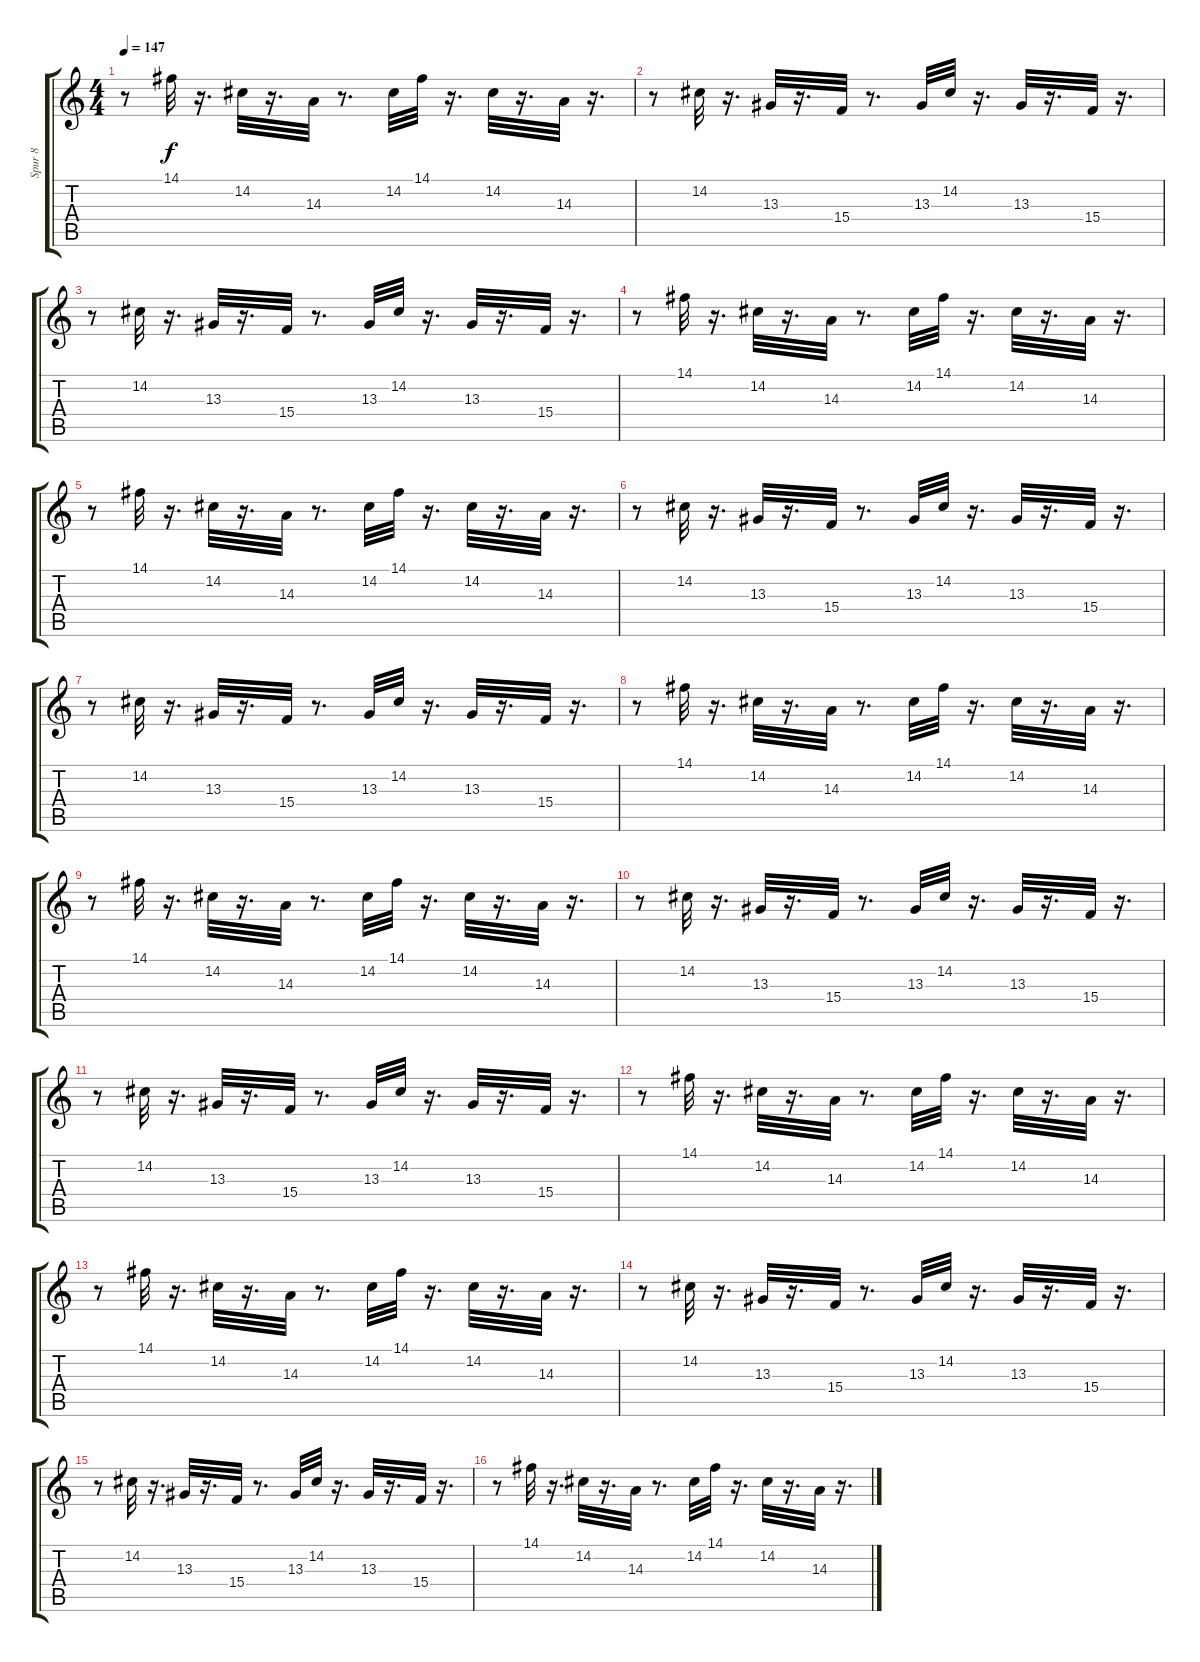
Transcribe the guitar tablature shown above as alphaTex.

\track ("Spur 8" "Spur 8") {instrument musicbox}
\staff {score tabs}
\tuning (E4 B3 G3 D3 A2 E2) {hide}
\ts (4 4)
\tempo 147
\clef g2
\ks c
r.8{dy f} 14.1.32 r.16{d} 14.2.32 r.16{d} 14.3.32 r.8{d} 14.2.32 14.1.32 r.16{d} 14.2.32 r.16{d} 14.3.32 r.16{d} |
r.8 14.2.32 r.16{d} 13.3.32 r.16{d} 15.4.32 r.8{d} 13.3.32 14.2.32 r.16{d} 13.3.32 r.16{d} 15.4.32 r.16{d} |
r.8 14.2.32 r.16{d} 13.3.32 r.16{d} 15.4.32 r.8{d} 13.3.32 14.2.32 r.16{d} 13.3.32 r.16{d} 15.4.32 r.16{d} |
r.8 14.1.32 r.16{d} 14.2.32 r.16{d} 14.3.32 r.8{d} 14.2.32 14.1.32 r.16{d} 14.2.32 r.16{d} 14.3.32 r.16{d} |
r.8 14.1.32 r.16{d} 14.2.32 r.16{d} 14.3.32 r.8{d} 14.2.32 14.1.32 r.16{d} 14.2.32 r.16{d} 14.3.32 r.16{d} |
r.8 14.2.32 r.16{d} 13.3.32 r.16{d} 15.4.32 r.8{d} 13.3.32 14.2.32 r.16{d} 13.3.32 r.16{d} 15.4.32 r.16{d} |
r.8 14.2.32{instrument musicbox} r.16{d} 13.3.32{volume 10} r.16{d} 15.4.32 r.8{d} 13.3.32{volume 9} 14.2.32{volume 9} r.16{d} 13.3.32{volume 9} r.16{d} 15.4.32 r.16{d} |
r.8 14.1.32{volume 9} r.16{d} 14.2.32{volume 9} r.16{d} 14.3.32{volume 9} r.8{d} 14.2.32 14.1.32{volume 8} r.16{d} 14.2.32{volume 8} r.16{d} 14.3.32{volume 8} r.16{d} |
r.8 14.1.32{volume 8} r.16{d} 14.2.32{volume 8} r.16{d} 14.3.32 r.8{d} 14.2.32{volume 8} 14.1.32 r.16{d} 14.2.32{volume 8} r.16{d} 14.3.32{volume 7} r.16{d} |
r.8 14.2.32{volume 7} r.16{d} 13.3.32{volume 7} r.16{d} 15.4.32{volume 7} r.8{d} 13.3.32{volume 7} 14.2.32{volume 7} r.16{d} 13.3.32{volume 7} r.16{d} 15.4.32{volume 6} r.16{d} |
r.8 14.2.32{volume 6} r.16{d} 13.3.32{volume 6} r.16{d} 15.4.32{volume 6} r.8{d} 13.3.32{volume 6} 14.2.32{volume 6} r.16{d} 13.3.32{volume 6} r.16{d} 15.4.32{volume 6} r.16{d} |
r.8 14.1.32{volume 6} r.16{d} 14.2.32{volume 5} r.16{d} 14.3.32{volume 5} r.8{d} 14.2.32{volume 5} 14.1.32{volume 5} r.16{d} 14.2.32{volume 5} r.16{d} 14.3.32{volume 5} r.16{d} |
r.8 14.1.32{volume 4} r.16{d} 14.2.32{volume 4} r.16{d} 14.3.32{volume 4} r.8{d} 14.2.32{volume 4} 14.1.32 r.16{d} 14.2.32{volume 4} r.16{d} 14.3.32{volume 4} r.16{d} |
r.8 14.2.32{volume 4} r.16{d} 13.3.32{volume 3} r.16{d} 15.4.32 r.8{d} 13.3.32{volume 3} 14.2.32{volume 3} r.16{d} 13.3.32{volume 3} r.16{d} 15.4.32{volume 3} r.16{d} |
r.8 14.2.32{volume 3} r.16{d} 13.3.32{volume 3} r.16{d} 15.4.32{volume 2} r.8{d} 13.3.32{volume 2} 14.2.32 r.16{d} 13.3.32{volume 2} r.16{d} 15.4.32{volume 2} r.16{d} |
r.8 14.1.32{volume 2} r.16{d} 14.2.32{volume 2} r.16{d} 14.3.32{volume 2} r.8{d} 14.2.32{volume 2} 14.1.32 r.16{d} 14.2.32{volume 1} r.16{d} 14.3.32 r.16{d}
